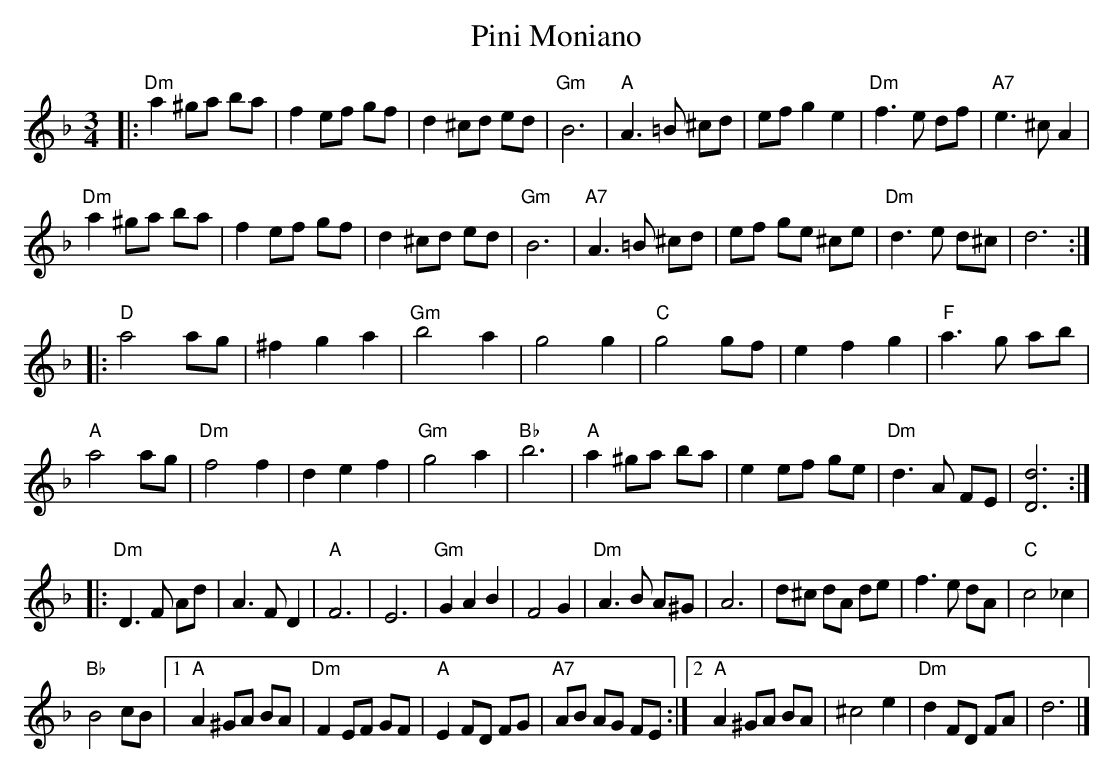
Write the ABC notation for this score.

X:1
T:Pini Moniano
L:1/4
M:3/4
K:F
V:1
|: "Dm" a ^g/a/ b/a/ | f e/f/ g/f/ | d ^c/d/ e/d/ | "Gm" B3 |  "A" A3/2 =B/ ^c/d/ | e/f/ g e | "Dm" f3/2 e/ d/f/ | "A7" e3/2 ^c/ A |
"Dm" a ^g/a/ b/a/ | f e/f/ g/f/ | d ^c/d/ e/d/ | "Gm" B3 |  "A7" A3/2 =B/ ^c/d/ | e/f/ g/e/ ^c/e/ | "Dm" d3/2 e/ d/^c/ | d3 :|
|:"D" a2 a/g/ | ^f g a | "Gm" b2 a | g2 g |  "C" g2 g/f/ | e f g | "F" a3/2 g/ a/b/ |
"A" a2 a/g/ |  "Dm" f2 f | d e f | "Gm" g2 a | "Bb" b3 |  "A" a ^g/a/ b/a/ | e e/f/ g/e/ | "Dm" d3/2 A/ F/E/ | [Dd]3 :|
|: "Dm" D3/2 F/ A/d/ | A3/2 F/ D | "A" F3 | E3 |  "Gm" G A B | F2 G | "Dm" A3/2 B/ A/^G/ | A3 |  d/^c/ d/A/ d/e/ | f3/2 e/ d/A/ | "C" c2 _c |
"Bb" B2 c/B/ |1  "A" A ^G/A/ B/A/ | "Dm" F E/F/ G/F/ | "A" E F/D/ F/G/ | "A7" A/B/ A/G/ F/E/ :|2  "A" A ^G/A/ B/A/ | ^c2 e | "Dm" d F/D/ F/A/ | d3 |]
